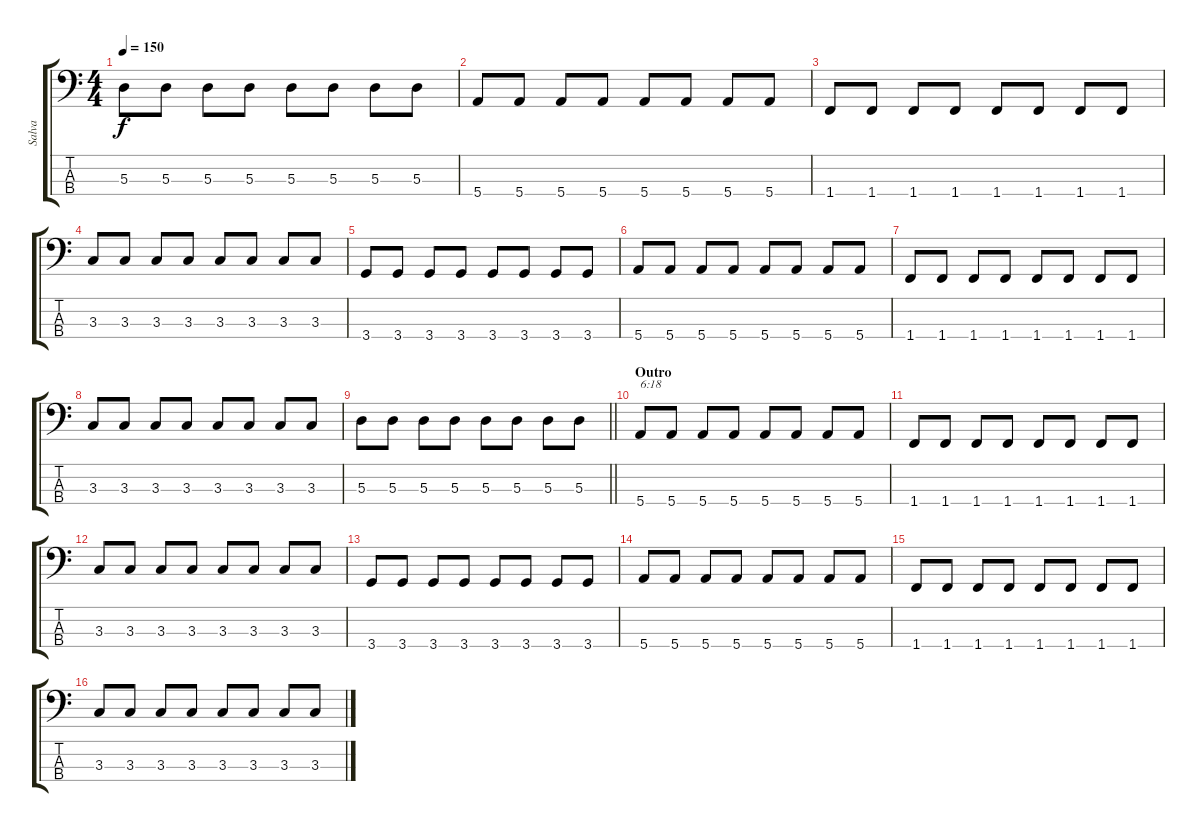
\track ("Salva" "Salva") {instrument electricbassfinger}
\staff {score tabs}
\tuning (G2 D2 A1 E1) {hide}
\ts (4 4)
\tempo 150
\clef f4
\ks c
5.3.8{dy f} 5.3.8 5.3.8 5.3.8 5.3.8 5.3.8 5.3.8 5.3.8 |
5.4.8 5.4.8 5.4.8 5.4.8 5.4.8 5.4.8 5.4.8 5.4.8 |
1.4.8 1.4.8 1.4.8 1.4.8 1.4.8 1.4.8 1.4.8 1.4.8 |
3.3.8 3.3.8 3.3.8 3.3.8 3.3.8 3.3.8 3.3.8 3.3.8 |
3.4.8 3.4.8 3.4.8 3.4.8 3.4.8 3.4.8 3.4.8 3.4.8 |
5.4.8 5.4.8 5.4.8 5.4.8 5.4.8 5.4.8 5.4.8 5.4.8 |
1.4.8 1.4.8 1.4.8 1.4.8 1.4.8 1.4.8 1.4.8 1.4.8 |
3.3.8 3.3.8 3.3.8 3.3.8 3.3.8 3.3.8 3.3.8 3.3.8 |
\barLineRight lightlight
5.3.8 5.3.8 5.3.8 5.3.8 5.3.8 5.3.8 5.3.8 5.3.8 |
\section ("" "Outro")
5.4.8{txt "6:18"} 5.4.8 5.4.8 5.4.8 5.4.8 5.4.8 5.4.8 5.4.8 |
1.4.8 1.4.8 1.4.8 1.4.8 1.4.8 1.4.8 1.4.8 1.4.8 |
3.3.8 3.3.8 3.3.8 3.3.8 3.3.8 3.3.8 3.3.8 3.3.8 |
3.4.8 3.4.8 3.4.8 3.4.8 3.4.8 3.4.8 3.4.8 3.4.8 |
5.4.8 5.4.8 5.4.8 5.4.8 5.4.8 5.4.8 5.4.8 5.4.8 |
1.4.8 1.4.8 1.4.8 1.4.8 1.4.8 1.4.8 1.4.8 1.4.8 |
3.3.8 3.3.8 3.3.8 3.3.8 3.3.8 3.3.8 3.3.8 3.3.8
